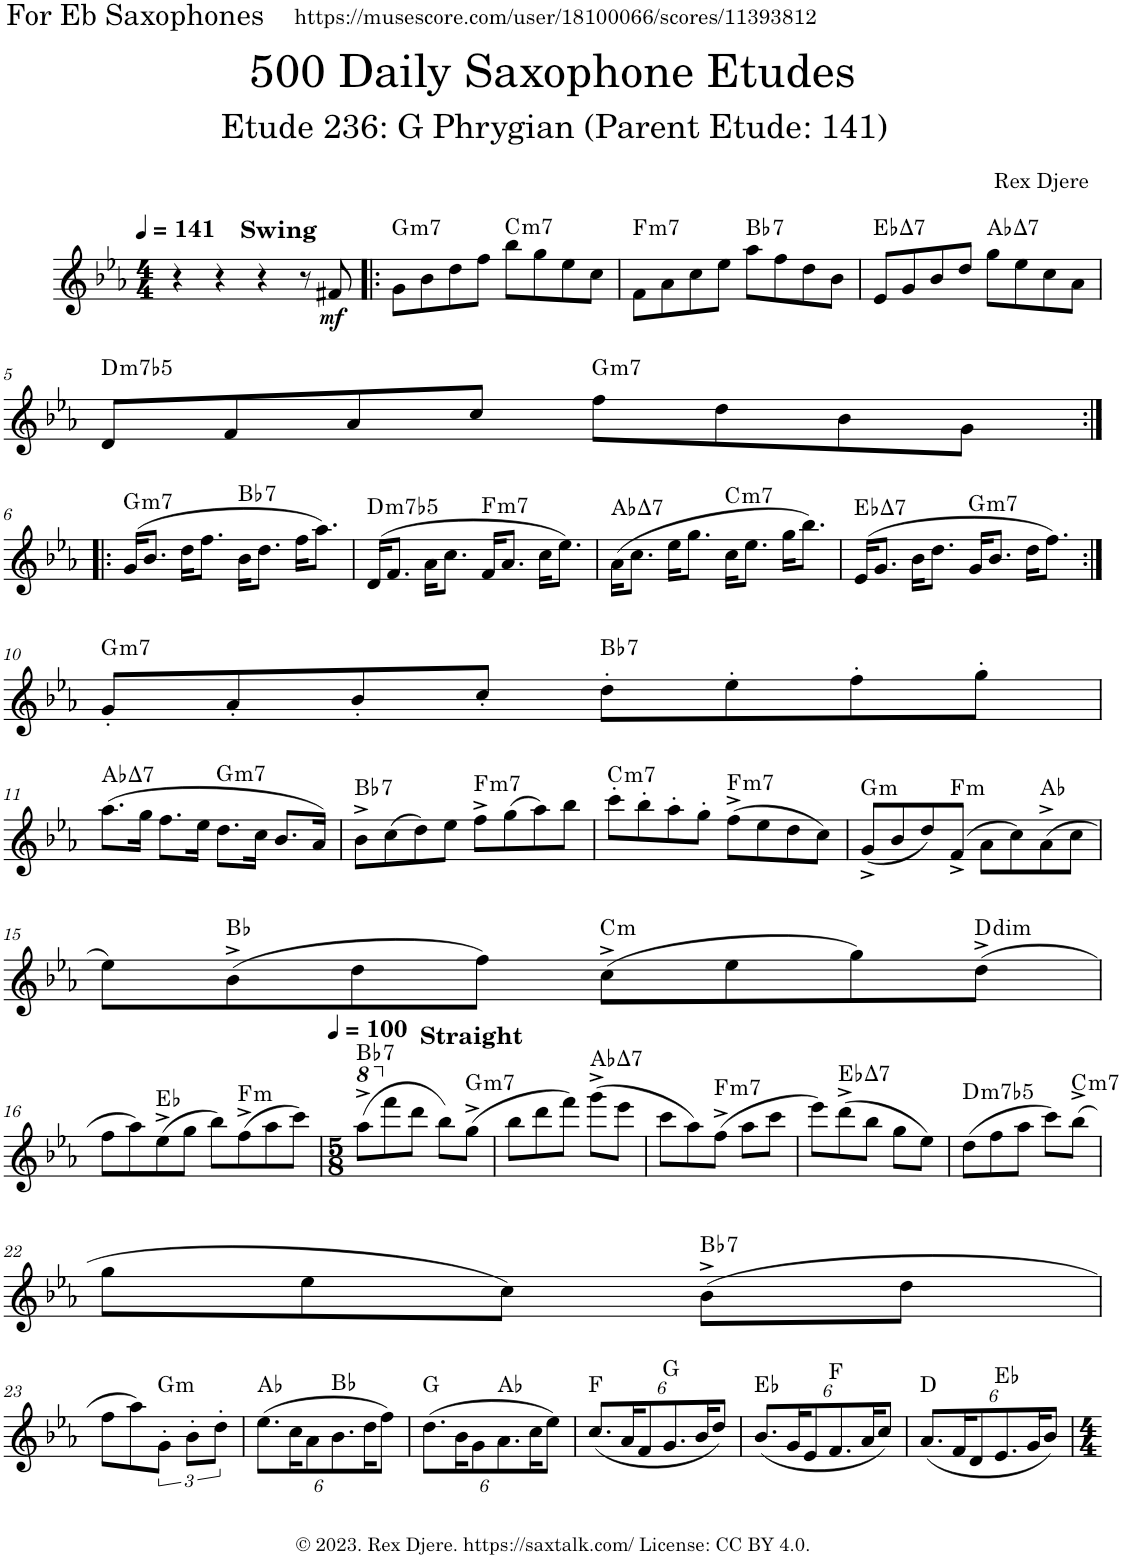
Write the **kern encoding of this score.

**kern	**dynam	**harte
*part1	*part1	*part1
*staff1	*staff1	*
*I"Alto Saxophone	*	*
*I'A. Sax.	*	*
*clefG2	*	*
*Trd5c9	*	*
*k[b-e-a-]	*	*
*M4/4	*	*
*MM141	*	*
=1	=1	=1
!LO:TX:a:B:t=Swing	!	!
4r	.	.
4r	.	.
4r	.	.
8r	.	.
!	!LO:DY:b	!
8f#X/	mf	.
=2!|:	=2!|:	=2!|:
!	!	!LO:H:kt=m7
8g\L	.	G:min7
8b-\	.	.
8dd\	.	.
8ff\J	.	.
!	!	!LO:H:kt=m7
8bb-\L	.	C:min7
8gg\	.	.
8ee-\	.	.
8cc\J	.	.
=3	=3	=3
!	!	!LO:H:kt=m7
8f\L	.	F:min7
8a-\	.	.
8cc\	.	.
8ee-\J	.	.
!	!	!LO:H:kt=7
8aa-\L	.	Bb:7
8ff\	.	.
8dd\	.	.
8b-\J	.	.
=4	=4	=4
!	!	!LO:H:kt=7
8e-/L	.	Eb:maj7
8g/	.	.
8b-/	.	.
8dd/J	.	.
!	!	!LO:H:kt=7
8gg\L	.	Ab:maj7
8ee-\	.	.
8cc\	.	.
8a-\J	.	.
!!LO:LB:g=z
=5	=5	=5
!	!	!LO:H:kt=m7b5
8d/L	.	D:hdim7
8f/	.	.
8a-/	.	.
8cc/J	.	.
!	!	!LO:H:kt=m7
8ff\L	.	G:min7
8dd\	.	.
8b-\	.	.
8g\J	.	.
!!LO:LB:g=z
=6:|!|:	=6:|!|:	=6:|!|:
!	!	!LO:H:kt=m7
(16g/KL	.	G:min7
8.b-/J	.	.
16dd\KL	.	.
8.ff\J	.	.
!	!	!LO:H:kt=7
16b-\KL	.	Bb:7
8.dd\J	.	.
16ff\KL	.	.
8.aa-\J)	.	.
=7	=7	=7
!	!	!LO:H:kt=m7b5
(16d/KL	.	D:hdim7
8.f/J	.	.
16a-\KL	.	.
8.cc\J	.	.
!	!	!LO:H:kt=m7
16f/KL	.	F:min7
8.a-/J	.	.
16cc\KL	.	.
8.ee-\J)	.	.
=8	=8	=8
!	!	!LO:H:kt=7
(16a-\KL	.	Ab:maj7
8.cc\J	.	.
16ee-\KL	.	.
8.gg\J	.	.
!	!	!LO:H:kt=m7
16cc\KL	.	C:min7
8.ee-\J	.	.
16gg\KL	.	.
8.bb-\J)	.	.
=9	=9	=9
!	!	!LO:H:kt=7
(16e-/KL	.	Eb:maj7
8.g/J	.	.
16b-\KL	.	.
8.dd\J	.	.
!	!	!LO:H:kt=m7
16g/KL	.	G:min7
8.b-/J	.	.
16dd\KL	.	.
8.ff\J)	.	.
!!LO:LB:g=z
=10:|!	=10:|!	=10:|!
!	!	!LO:H:kt=m7
8g'/L	.	G:min7
8a-'/	.	.
8b-'/	.	.
8cc'/J	.	.
!	!	!LO:H:kt=7
8dd'\L	.	Bb:7
8ee-'\	.	.
8ff'\	.	.
8gg'\J	.	.
!!LO:LB:g=z
=11	=11	=11
!	!	!LO:H:kt=7
(8.aa-\L	.	Ab:maj7
16gg\Jk	.	.
8.ff\L	.	.
16ee-\Jk	.	.
!	!	!LO:H:kt=m7
8.dd\L	.	G:min7
16cc\Jk	.	.
8.b-/L	.	.
16a-/Jk)	.	.
=12	=12	=12
!	!	!LO:H:kt=7
8b-^\L	.	Bb:7
(8cc\	.	.
8dd\)	.	.
8ee-\J	.	.
!	!	!LO:H:kt=m7
8ff^\L	.	F:min7
(8gg\	.	.
8aa-\)	.	.
8bb-\J	.	.
=13	=13	=13
!	!	!LO:H:kt=m7
8ccc'\L	.	C:min7
8bb-'\	.	.
8aa-'\	.	.
8gg'\J	.	.
!	!	!LO:H:kt=m7
(8ff^\L	.	F:min7
8ee-\	.	.
8dd\	.	.
8cc\J)	.	.
=14	=14	=14
!	!	!LO:H:kt=m
(8g^/L	.	G:min
8b-/	.	.
8dd/)	.	.
!	!	!LO:H:kt=m
(8f^/J	.	F:min
8a-\L	.	.
8cc\)	.	.
(8a-^\	.	Ab:maj
8cc\J	.	.
!!LO:LB:g=z
=15	=15	=15
8ee-\L)	.	.
(8b-^\	.	Bb:maj
8dd\	.	.
8ff\J)	.	.
!	!	!LO:H:kt=m
(8cc^\L	.	C:min
8ee-\	.	.
8gg\)	.	.
!	!	!LO:H:kt=dim
(8dd^\J	.	D:dim
!!LO:LB:g=z
=16	=16	=16
8ff\L	.	.
8aa-\)	.	.
(8ee-^\	.	Eb:maj
8gg\J	.	.
8bb-\L)	.	.
!	!	!LO:H:kt=m
(8ff^\	.	F:min
8aa-\	.	.
8ccc\J)	.	.
=17	=17	=17
*M5/8	*	*
*8va	*	*
*MM100	*	*
!LO:TX:a:B:t=Straight	!	!LO:H:kt=7
(8aaa-^\L	.	Bb:7
*X8va	*	*
8fff\	.	.
8ddd\J	.	.
8bb-\L)	.	.
!	!	!LO:H:kt=m7
(8gg^\J	.	G:min7
=18	=18	=18
8bb-\L	.	.
8ddd\	.	.
8fff\J)	.	.
!	!	!LO:H:kt=7
(8ggg^\L	.	Ab:maj7
8eee-\J	.	.
=19	=19	=19
8ccc\L	.	.
8aa-\)	.	.
!	!	!LO:H:kt=m7
(8ff^\J	.	F:min7
8aa-\L	.	.
8ccc\J	.	.
=20	=20	=20
8eee-\L)	.	.
!	!	!LO:H:kt=7
(8ddd^\	.	Eb:maj7
8bb-\J	.	.
8gg\L	.	.
8ee-\J)	.	.
=21	=21	=21
!	!	!LO:H:kt=m7b5
(8dd\L	.	D:hdim7
8ff\	.	.
8aa-\J	.	.
8ccc\L)	.	.
!	!	!LO:H:kt=m7
(8bb-^\J	.	C:min7
!!LO:LB:g=z
=22	=22	=22
8gg\L	.	.
8ee-\	.	.
8cc\J)	.	.
!	!	!LO:H:kt=7
(8b-^\L	.	Bb:7
8dd\J	.	.
!!LO:LB:g=z
=23	=23	=23
8ff\L	.	.
8aa-\)	.	.
!	!	!LO:H:kt=m
8g'\J	.	G:min
8b-'\L	.	.
8dd'\J	.	.
=24	=24	=24
*Xbrackettup	*	*
(48%5.ee-\L	.	Ab:maj
96%5cc\K	.	.
48%5a-\	.	.
48%5.b-\	.	Bb:maj
96%5dd\K	.	.
48%5ff\J)	.	.
=25	=25	=25
(48%5.dd\L	.	G:maj
96%5b-\K	.	.
48%5g\	.	.
48%5.a-\	.	Ab:maj
96%5cc\K	.	.
48%5ee-\J)	.	.
=26	=26	=26
(48%5.cc/L	.	F:maj
96%5a-/K	.	.
48%5f/	.	.
48%5.g/	.	G:maj
96%5b-/K	.	.
48%5dd/J)	.	.
=27	=27	=27
(48%5.b-/L	.	Eb:maj
96%5g/K	.	.
48%5e-/	.	.
48%5.f/	.	F:maj
96%5a-/K	.	.
48%5cc/J)	.	.
=28	=28	=28
(48%5.a-/L	.	D:maj
96%5f/K	.	.
48%5d/	.	.
48%5.e-/	.	Eb:maj
96%5g/K	.	.
48%5b-/J)	.	.
=	=	=
*-	*-	*-
